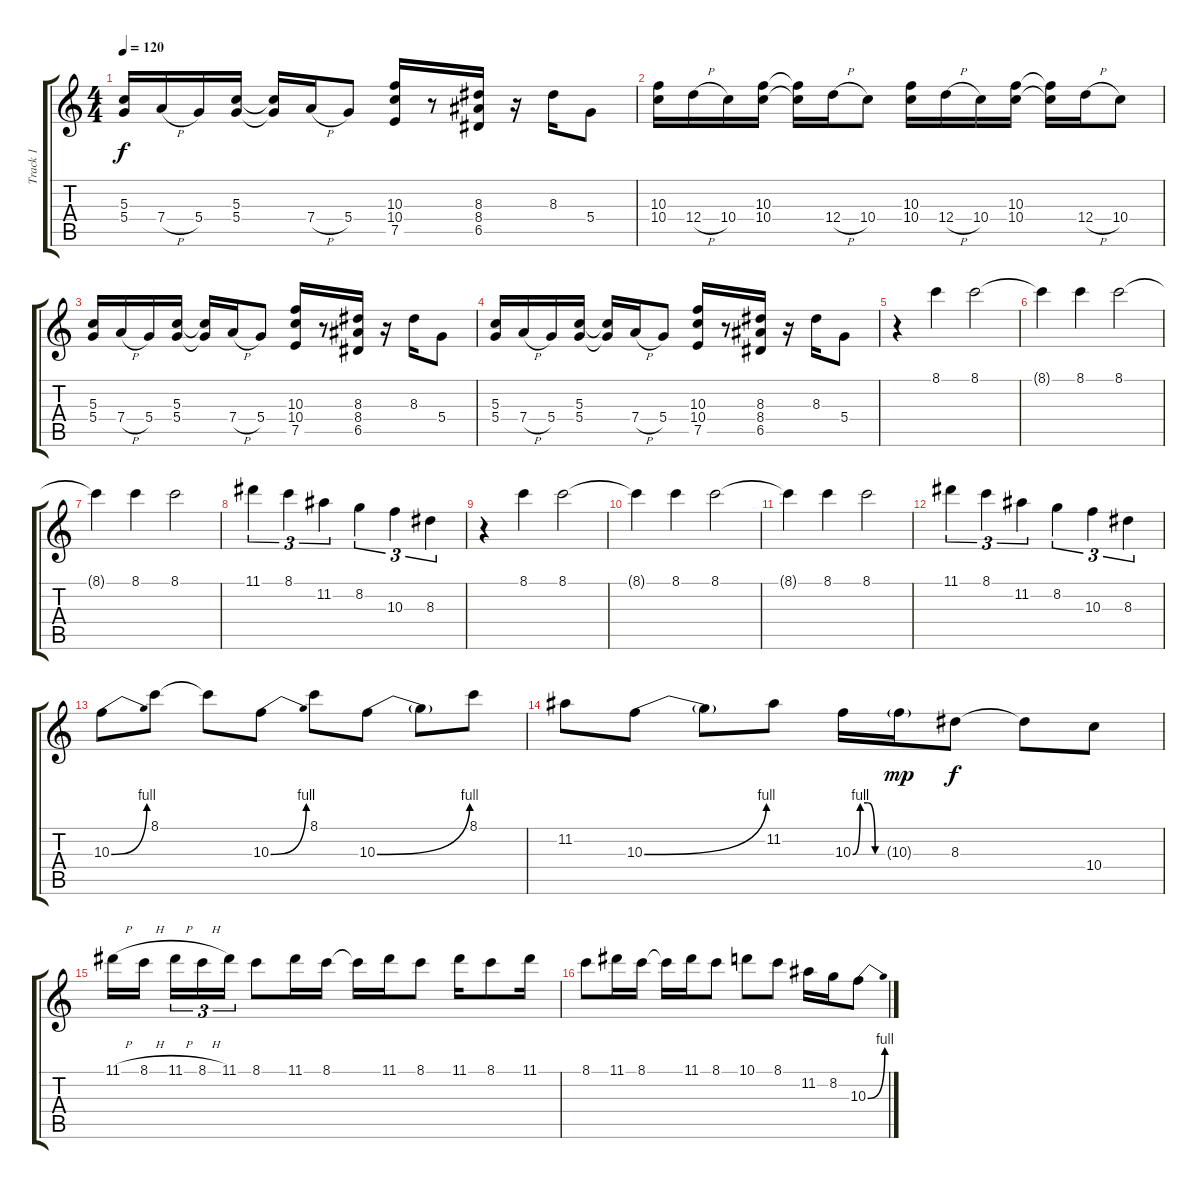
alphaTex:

\track ("Track 1" "Track 1") {instrument electricguitarclean}
\staff {score tabs}
\tuning (E4 B3 G3 D3 A2 E2) {hide}
\ts (4 4)
\tempo 120
\clef g2
\ks c
(5.3 5.4).16{dy f} 7.4{h}.16 5.4.16 (5.3 5.4).16 (5.3{t} 5.4{t}).16 7.4{h}.16 5.4.8 (10.3 10.4 7.5).16 r.8 (8.3 8.4 6.5).16 r.16 8.3.16 5.4.8 |
(10.3 10.4).16 12.4{h}.16 10.4.16 (10.3 10.4).16 (10.3{t} 10.4{t}).16 12.4{h}.16 10.4.8 (10.3 10.4).16 12.4{h}.16 10.4.16 (10.3 10.4).16 (10.3{t} 10.4{t}).16 12.4{h}.16 10.4.8 |
(5.3 5.4).16 7.4{h}.16 5.4.16 (5.3 5.4).16 (5.3{t} 5.4{t}).16 7.4{h}.16 5.4.8 (10.3 10.4 7.5).16 r.8 (8.3 8.4 6.5).16 r.16 8.3.16 5.4.8 |
(5.3 5.4).16 7.4{h}.16 5.4.16 (5.3 5.4).16 (5.3{t} 5.4{t}).16 7.4{h}.16 5.4.8 (10.3 10.4 7.5).16 r.8 (8.3 8.4 6.5).16 r.16 8.3.16 5.4.8 |
r.4 8.1.4 8.1.2 |
8.1{t}.4 8.1.4 8.1.2 |
8.1{t}.4 8.1.4 8.1.2 |
11.1.4{tu (3 2)} 8.1.4{tu (3 2)} 11.2.4{tu (3 2)} 8.2.4{tu (3 2)} 10.3.4{tu (3 2)} 8.3.4{tu (3 2)} |
r.4 8.1.4 8.1.2 |
8.1{t}.4 8.1.4 8.1.2 |
8.1{t}.4 8.1.4 8.1.2 |
11.1.4{tu (3 2)} 8.1.4{tu (3 2)} 11.2.4{tu (3 2)} 8.2.4{tu (3 2)} 10.3.4{tu (3 2)} 8.3.4{tu (3 2)} |
10.3{be (bend 0 0 60 4)}.8 8.1.8 8.1{t}.8 10.3{be (bend 0 0 60 4)}.8 8.1.8 10.3{be (bend 0 0 60 4)}.8 10.3{t}.8 8.1.8 |
11.2.8 10.3{be (bend 0 0 60 4)}.8 10.3{t}.8 11.2.8 10.3{be (custom 0 0 15 4 30 4 45 0 60 0)}.16 10.3{g}.16{dy mp} 8.3.8{dy f} 8.3{t}.8 10.4.8 |
11.1{h}.16 8.1{h}.16 11.1{h}.16{tu (3 2)} 8.1{h}.16{tu (3 2)} 11.1.16{tu (3 2)} 8.1.8 11.1.16 8.1.16 8.1{t}.16 11.1.16 8.1.8 11.1.16 8.1.8 11.1.16 |
8.1.8 11.1.16 8.1.16 8.1{t}.16 11.1.16 8.1.8 10.1.8 8.1.8 11.2.16 8.2.16 10.3{be (bend 0 0 60 4)}.8
